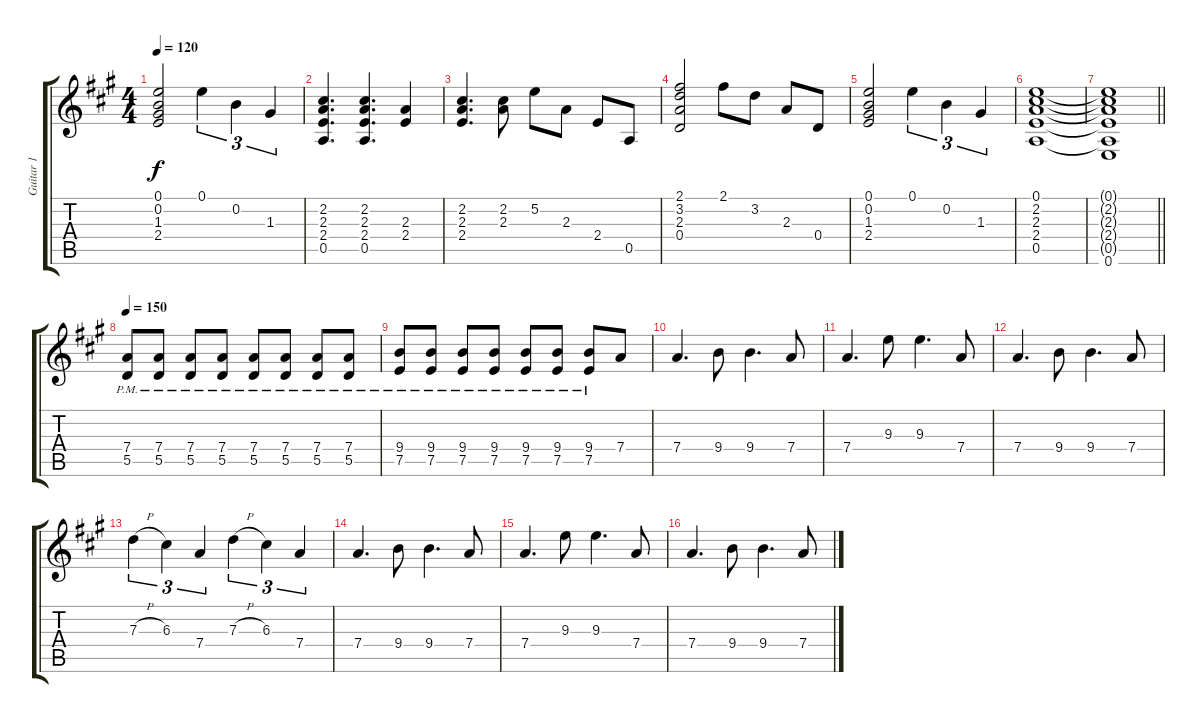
\track ("Guitar 1" "Guitar 1") {instrument acousticguitarsteel}
\staff {score tabs}
\tuning (E4 B3 G3 D3 A2 E2) {hide}
\ts (4 4)
\tempo 120
\clef g2
\ks a
(0.1 0.2 1.3 2.4).2{dy f} 0.1.4{tu (3 2)} 0.2.4{tu (3 2)} 1.3.4{tu (3 2)} |
(2.2 2.3 2.4 0.5).4{d} (2.2 2.3 2.4 0.5).4{d} (2.3 2.4).4 |
(2.2 2.3 2.4).4{d} (2.2 2.3).8 5.2.8 2.3.8 2.4.8 0.5.8 |
(2.1 3.2 2.3 0.4).2 2.1.8 3.2.8 2.3.8 0.4.8 |
(0.1 0.2 1.3 2.4).2 0.1.4{tu (3 2)} 0.2.4{tu (3 2)} 1.3.4{tu (3 2)} |
(0.1 2.2 2.3 2.4 0.5).1 |
\barLineRight lightlight
(0.1{t} 2.2{t} 2.3{t} 2.4{t} 0.5{t} 0.6).1 |
\tempo 150
(7.4 5.5{pm}).8{instrument overdrivenguitar} (7.4 5.5{pm}).8 (7.4 5.5{pm}).8 (7.4 5.5{pm}).8 (7.4 5.5{pm}).8 (7.4 5.5{pm}).8 (7.4 5.5{pm}).8 (7.4 5.5{pm}).8 |
(9.4 7.5{pm}).8 (9.4 7.5{pm}).8 (9.4 7.5{pm}).8 (9.4 7.5{pm}).8 (9.4 7.5{pm}).8 (9.4 7.5{pm}).8 (9.4 7.5{pm}).8 7.4.8 |
7.4.4{d} 9.4.8 9.4.4{d} 7.4.8 |
7.4.4{d} 9.3.8 9.3.4{d} 7.4.8 |
7.4.4{d} 9.4.8 9.4.4{d} 7.4.8 |
7.3{h}.4{tu (3 2)} 6.3.4{tu (3 2)} 7.4.4{tu (3 2)} 7.3{h}.4{tu (3 2)} 6.3.4{tu (3 2)} 7.4.4{tu (3 2)} |
7.4.4{d} 9.4.8 9.4.4{d} 7.4.8 |
7.4.4{d} 9.3.8 9.3.4{d} 7.4.8 |
7.4.4{d} 9.4.8 9.4.4{d} 7.4.8
